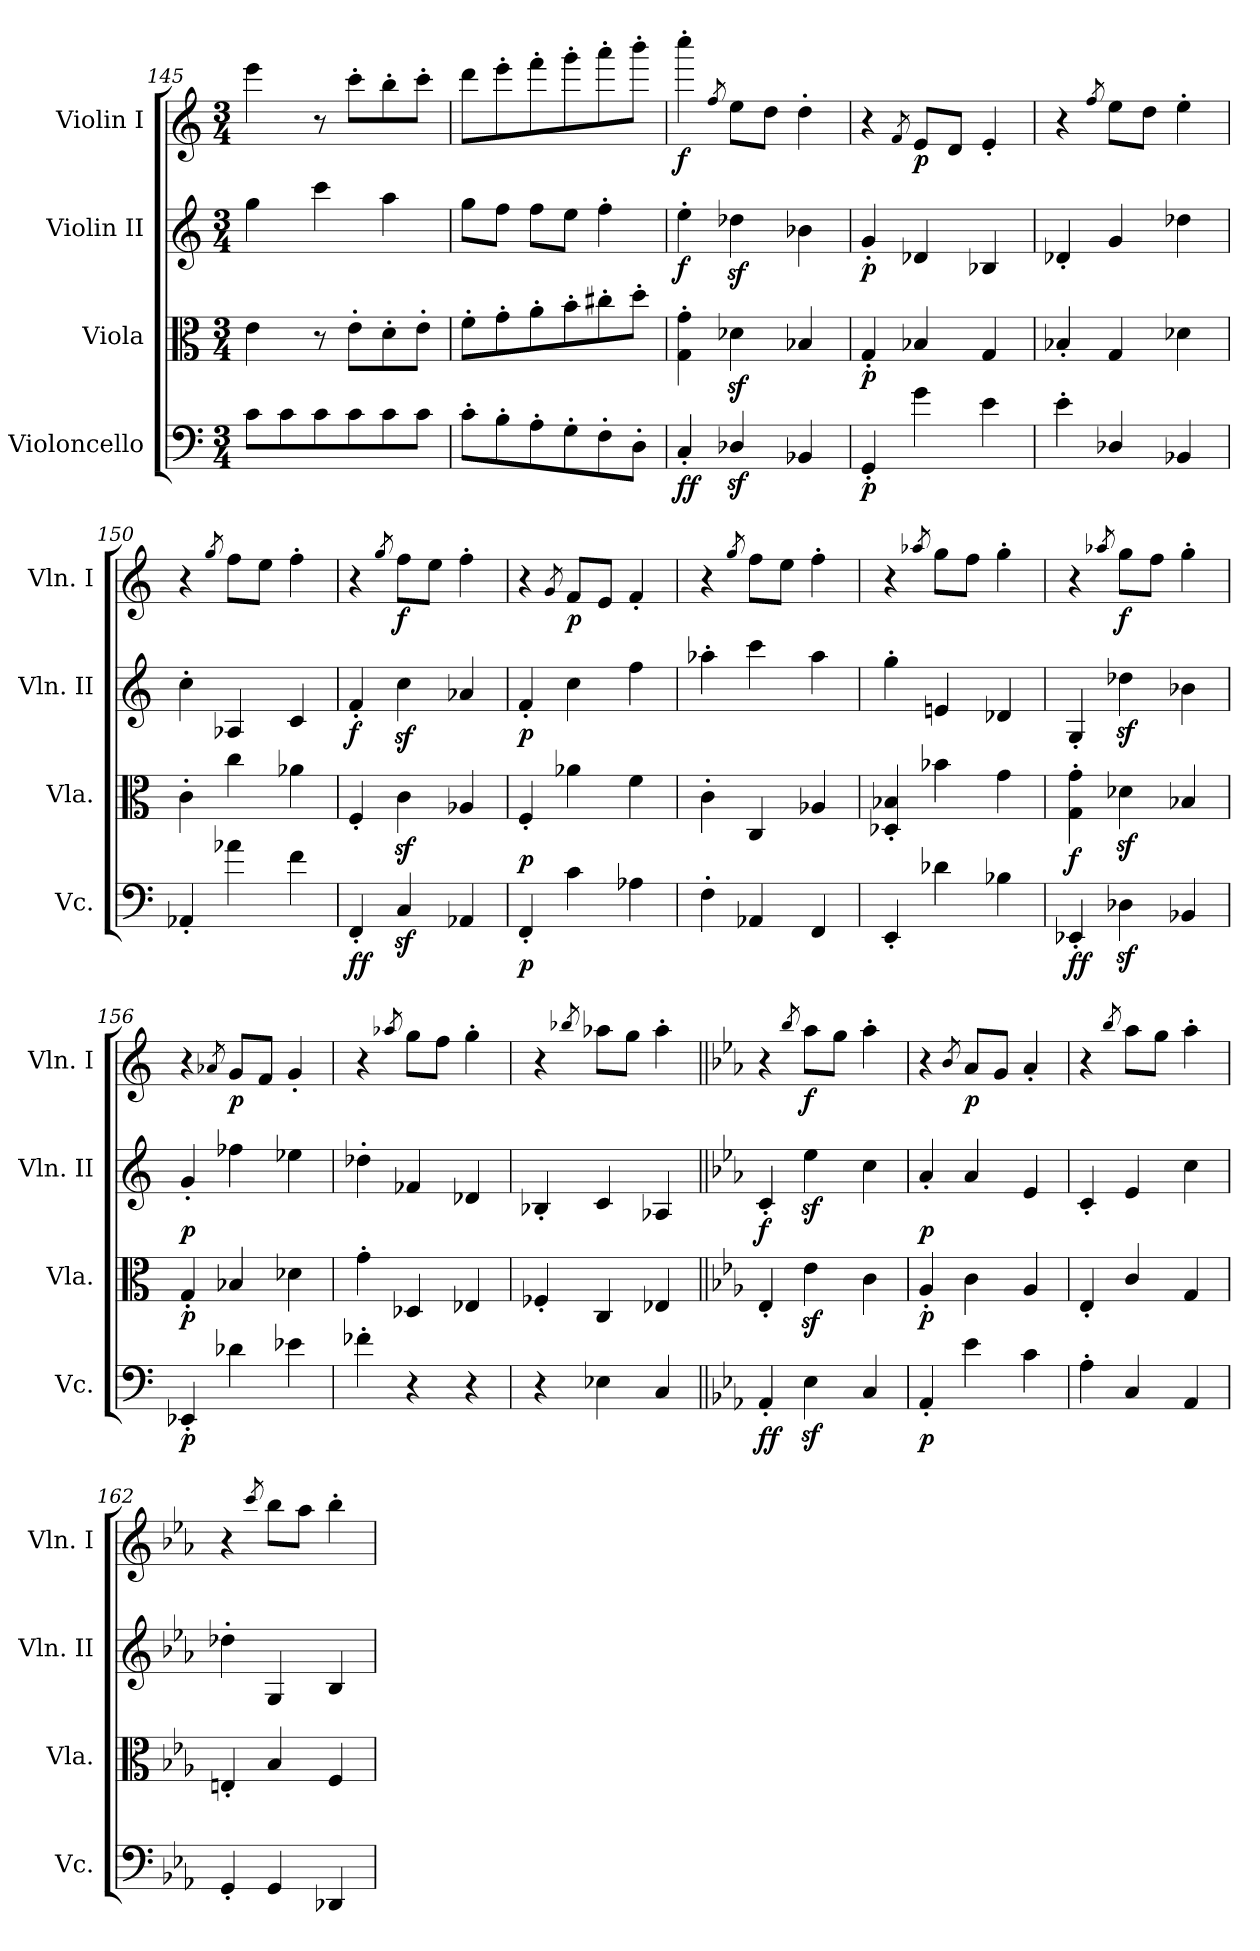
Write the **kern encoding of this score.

**kern	**dynam	**kern	**dynam	**kern	**dynam	**kern	**dynam
*part4	*part4	*part3	*part3	*part2	*part2	*part1	*part1
*staff4	*staff4	*staff3	*staff3	*staff2	*staff2	*staff1	*staff1
*I"Violoncello	*	*I"Viola	*	*I"Violin II	*	*I"Violin I	*
*I'Vc.	*	*I'Vla.	*	*I'Vln. II	*	*I'Vln. I	*
*clefF4	*	*clefC3	*	*clefG2	*	*clefG2	*
*k[]	*	*k[]	*	*k[]	*	*k[]	*
*C:	*	*C:	*	*C:	*	*C:	*
*M3/4	*	*M3/4	*	*M3/4	*	*M3/4	*
=145	=145	=145	=145	=145	=145	=145	=145
8c\L	.	4e\	.	4gg\	.	4eee\	.
8c\	.	.	.	.	.	.	.
8c\	.	8r	.	4ccc\	.	8r	.
8c\	.	8e'\L	.	.	.	8ccc'\L	.
8c\	.	8d'\	.	4aa\	.	8bb'\	.
8c\J	.	8e'\J	.	.	.	8ccc'\J	.
=146	=146	=146	=146	=146	=146	=146	=146
8c'\L	.	8f'\L	.	8gg\L	.	8ddd\L	.
8B'\	.	8g'\	.	8ff\J	.	8eee'\	.
8A'\	.	8a'\	.	8ff\L	.	8fff'\	.
8G'\	.	8b'\	.	8ee\J	.	8ggg'\	.
8F'\	.	8cc#X'\	.	4ff'\	.	8aaa'\	.
8D'\J	.	8dd'\J	.	.	.	8bbb'\J	.
!!LO:LB:g=z
=147	=147	=147	=147	=147	=147	=147	=147
!	!LO:DY:b	!	!	!	!	!	!
!	!LO:DY:n=1:b	!	!	!	!LO:DY:b	!	!LO:DY:b
4C'/	f f	4G\' 4g\'	.	4ee'\	f	4cccc'\	f
.	.	.	.	.	.	8qff/	.
4D-Xz</	.	4d-Xz<\	.	4dd-Xz<\	.	8ee\L	.
.	.	.	.	.	.	8dd\J	.
4BB-X/	.	4B-X/	.	4b-X\	.	4dd'\	.
=148	=148	=148	=148	=148	=148	=148	=148
!	!LO:DY:b	!	!LO:DY:b	!	!LO:DY:b	!	!
4GG'/	p	4G'/	p	4g'/	p	4r	.
.	.	.	.	.	.	8qf/	.
!	!	!	!	!	!	!	!LO:DY:b
4g\	.	4B-X/	.	4d-X/	.	8e/L	p
.	.	.	.	.	.	8d/J	.
4e\	.	4G/	.	4B-X/	.	4e'/	.
=149	=149	=149	=149	=149	=149	=149	=149
4e'\	.	4B-X'/	.	4d-X'/	.	4r	.
.	.	.	.	.	.	8qff/	.
4D-X/	.	4G/	.	4g/	.	8ee\L	.
.	.	.	.	.	.	8dd\J	.
4BB-X/	.	4d-X\	.	4dd-X\	.	4ee'\	.
=150	=150	=150	=150	=150	=150	=150	=150
4AA-X'/	.	4c'\	.	4cc'\	.	4r	.
.	.	.	.	.	.	8qgg/	.
4a-X\	.	4cc\	.	4A-X/	.	8ff\L	.
.	.	.	.	.	.	8ee\J	.
4f\	.	4a-X\	.	4c/	.	4ff'\	.
=151	=151	=151	=151	=151	=151	=151	=151
!	!LO:DY:b	!	!	!	!	!	!
!	!LO:DY:n=1:b	!	!	!	!LO:DY:b	!	!
4FF'/	f f	4F'/	.	4f'/	f	4r	.
.	.	.	.	.	.	8qgg/	.
!	!	!	!	!	!	!	!LO:DY:b
4Cz</	.	4cz<\	.	4ccz<\	.	8ff\L	f
.	.	.	.	.	.	8ee\J	.
4AA-X/	.	4A-X/	.	4a-X/	.	4ff'\	.
=152	=152	=152	=152	=152	=152	=152	=152
!	!LO:DY:b	!	!LO:DY:b	!	!LO:DY:b	!	!
4FF'/	p	4F'/	p	4f'/	p	4r	.
.	.	.	.	.	.	8qg/	.
!	!	!	!	!	!	!	!LO:DY:b
4c\	.	4a-X\	.	4cc\	.	8f/L	p
.	.	.	.	.	.	8e/J	.
4A-X\	.	4f\	.	4ff\	.	4f'/	.
=153	=153	=153	=153	=153	=153	=153	=153
4F'\	.	4c'\	.	4aa-X'\	.	4r	.
.	.	.	.	.	.	8qgg/	.
4AA-X/	.	4C/	.	4ccc\	.	8ff\L	.
.	.	.	.	.	.	8ee\J	.
4FF/	.	4A-X/	.	4aa-\	.	4ff'\	.
!!LO:LB:g=z
=154	=154	=154	=154	=154	=154	=154	=154
4EE'/	.	4D-X/' 4B-X/'	.	4gg'\	.	4r	.
.	.	.	.	.	.	8qaa-X/	.
4d-X\	.	4b-X\	.	4en/	.	8gg\L	.
.	.	.	.	.	.	8ff\J	.
4B-X\	.	4g\	.	4d-X/	.	4gg'\	.
=155	=155	=155	=155	=155	=155	=155	=155
!	!LO:DY:b	!	!	!	!	!	!
!	!LO:DY:n=1:b	!	!LO:DY:b	!	!	!	!
4EE-X'/	f f	4G\' 4g\'	f	4G'/	.	4r	.
.	.	.	.	.	.	8qaa-X/	.
!	!	!	!	!	!	!	!LO:DY:b
4D-Xz<\	.	4d-Xz<\	.	4dd-Xz<\	.	8gg\L	f
.	.	.	.	.	.	8ff\J	.
4BB-X/	.	4B-X/	.	4b-X\	.	4gg'\	.
=156	=156	=156	=156	=156	=156	=156	=156
!	!LO:DY:b	!	!LO:DY:b	!	!LO:DY:b	!	!
4EE-X'/	p	4G'/	p	4g'/	p	4r	.
.	.	.	.	.	.	8qa-X/	.
!	!	!	!	!	!	!	!LO:DY:b
4d-X\	.	4B-X/	.	4ff-X\	.	8g/L	p
.	.	.	.	.	.	8f/J	.
4e-X\	.	4d-X\	.	4ee-X\	.	4g'/	.
=157	=157	=157	=157	=157	=157	=157	=157
4f-X'\	.	4g'\	.	4dd-X'\	.	4r	.
.	.	.	.	.	.	8qaa-X/	.
4r	.	4D-X/	.	4f-X/	.	8gg\L	.
.	.	.	.	.	.	8ff\J	.
4r	.	4E-X/	.	4d-X/	.	4gg'\	.
=158	=158	=158	=158	=158	=158	=158	=158
4r	.	4F-X'/	.	4B-X'/	.	4r	.
.	.	.	.	.	.	8qbb-X/	.
4E-X\	.	4C/	.	4c/	.	8aa-X\L	.
.	.	.	.	.	.	8gg\J	.
4C/	.	4E-X/	.	4A-X/	.	4aa-'\	.
=159||	=159||	=159||	=159||	=159||	=159||	=159||	=159||
*k[b-e-a-]	*	*k[b-e-a-]	*	*k[b-e-a-]	*	*k[b-e-a-]	*
*E-:	*	*E-:	*	*E-:	*	*E-:	*
!	!LO:DY:b	!	!	!	!	!	!
!	!LO:DY:n=1:b	!	!	!	!LO:DY:b	!	!
4AA-'/	f f	4E-'/	.	4c'/	f	4r	.
.	.	.	.	.	.	8qbb-/	.
!	!	!	!	!	!	!	!LO:DY:b
4E-z<\	.	4e-z<\	.	4ee-z<\	.	8aa-\L	f
.	.	.	.	.	.	8gg\J	.
4C/	.	4c\	.	4cc\	.	4aa-'\	.
!!LO:PB:g=z
=160	=160	=160	=160	=160	=160	=160	=160
!	!LO:DY:b	!	!LO:DY:b	!	!LO:DY:b	!	!
4AA-'/	p	4A-'/	p	4a-'/	p	4r	.
.	.	.	.	.	.	8qb-/	.
!	!	!	!	!	!	!	!LO:DY:b
4e-\	.	4c\	.	4a-/	.	8a-/L	p
.	.	.	.	.	.	8g/J	.
4c\	.	4A-/	.	4e-/	.	4a-'/	.
=161	=161	=161	=161	=161	=161	=161	=161
4A-'\	.	4E-'/	.	4c'/	.	4r	.
.	.	.	.	.	.	8qbb-/	.
4C/	.	4c/	.	4e-/	.	8aa-\L	.
.	.	.	.	.	.	8gg\J	.
4AA-/	.	4G/	.	4cc\	.	4aa-'\	.
=162	=162	=162	=162	=162	=162	=162	=162
4GG'/	.	4En'/	.	4dd-X'\	.	4r	.
.	.	.	.	.	.	8qccc/	.
4GG/	.	4B-/	.	4G/	.	8bb-\L	.
.	.	.	.	.	.	8aa-\J	.
4DD-X/	.	4F/	.	4B-/	.	4bb-'\	.
=	=	=	=	=	=	=	=
*-	*-	*-	*-	*-	*-	*-	*-
